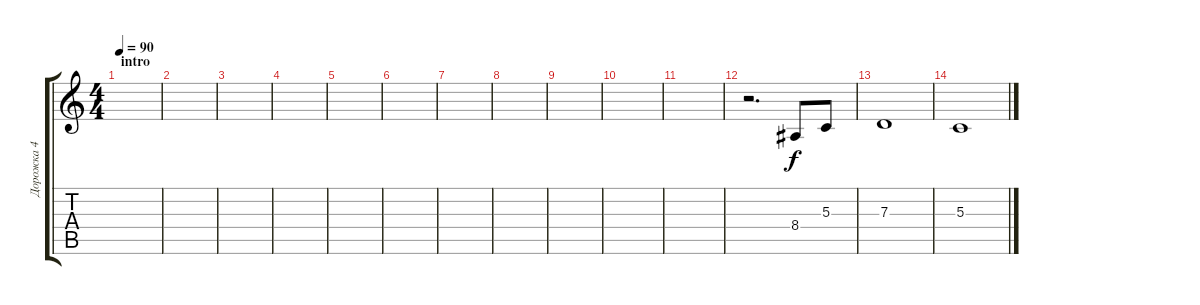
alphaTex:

\track ("Дорожка 4" "Дорожка 4") {instrument violin}
\staff {score tabs}
\tuning (E4 B3 G3 D3 A2 E2) {hide}
\ts (4 4)
\section ("" "intro")
\tempo 90
\clef g2
\ks c
|
|
|
|
|
|
|
|
|
|
|
r.2{d} 8.4.8 5.3.8 |
7.3.1 |
5.3.1
